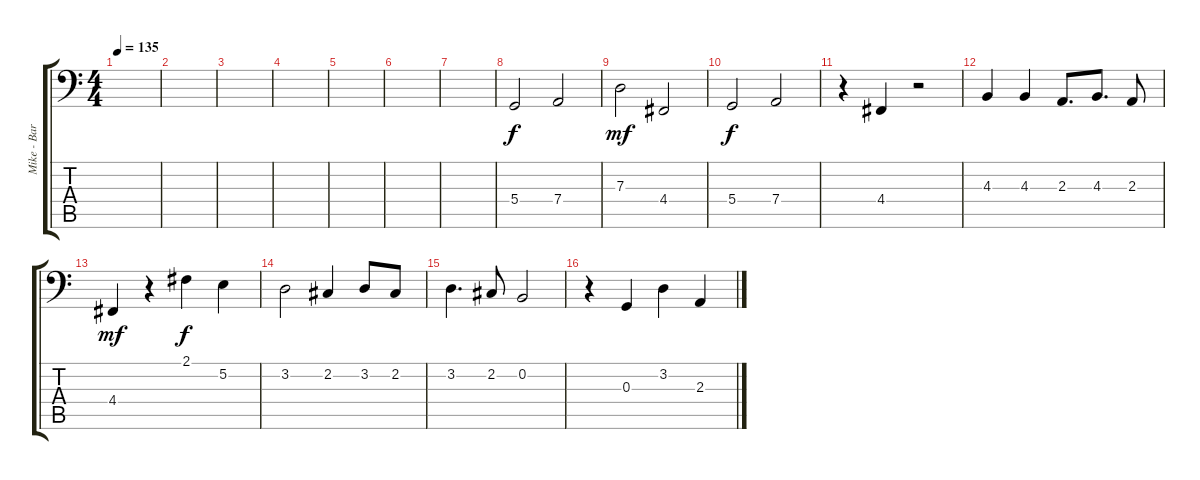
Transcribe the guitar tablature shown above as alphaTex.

\track ("Mike - Bari" "Mike - Bar") {instrument baritonesax}
\staff {score tabs}
\tuning (E3 B2 G2 D2 A1 E1) {hide}
\ts (4 4)
\tempo 135
\clef f4
\ks c
|
|
|
|
|
|
|
5.4.2{dy f} 7.4.2 |
7.3.2{dy mf} 4.4.2 |
5.4.2{dy f} 7.4.2 |
r.4 4.4.4 r.2 |
4.3.4 4.3.4 2.3.8{d} 4.3.8{d} 2.3.8 |
4.4.4{dy mf} r.4 2.1.4{dy f} 5.2.4 |
3.2.2 2.2.4 3.2.8 2.2.8 |
3.2.4{d} 2.2.8 0.2.2 |
r.4 0.3.4 3.2.4 2.3.4
